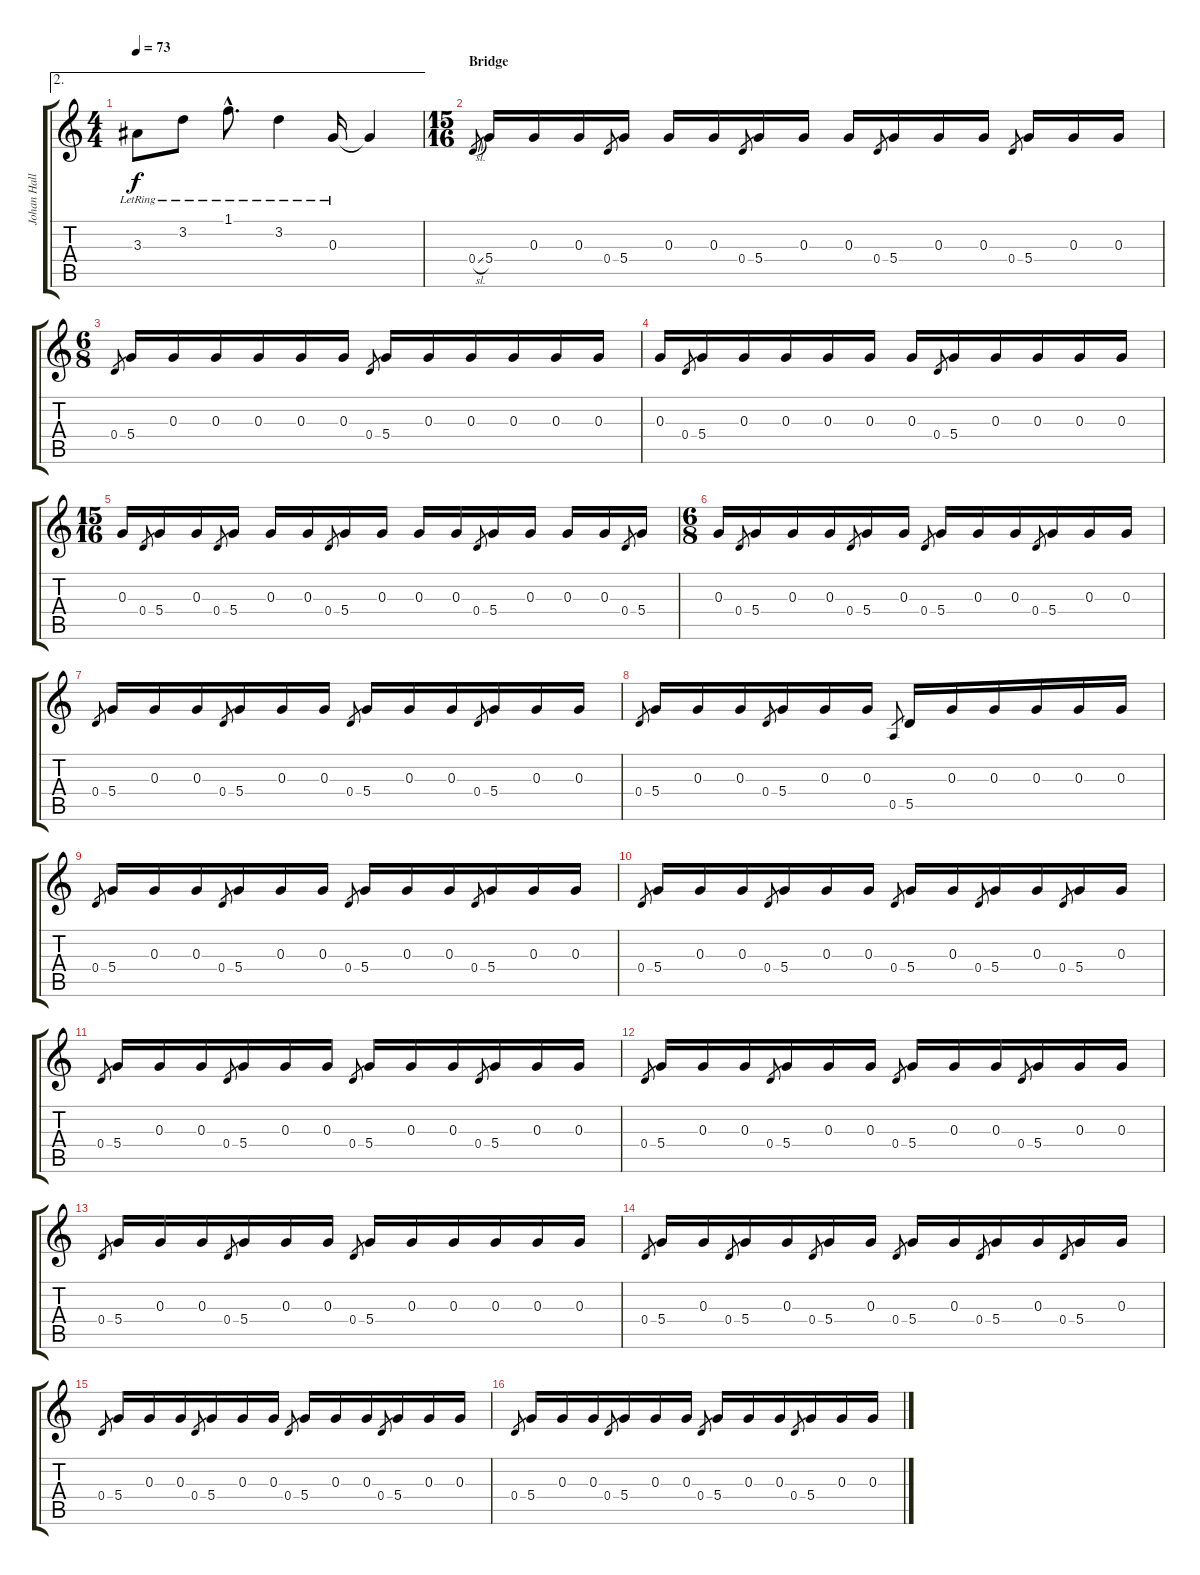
\track ("Johan Hallgren" "Johan Hall") {instrument overdrivenguitar}
\staff {score tabs}
\tuning (E4 B3 G3 D3 A2 D2) {hide}
\ae 2
\ts (4 4)
\tempo 73
\clef g2
\ks c
3.3{lr}.8{dy f} 3.2{lr}.8 1.1{hac lr}.8{d} 3.2{lr}.4 0.3{lr}.16 0.3{t}.4 |
\ts (15 16)
\section ("" "Bridge")
0.4{sl}.8{gr} 5.4.16 0.3.16 0.3.16 0.4.8{gr} 5.4.16 0.3.16 0.3.16 0.4.8{gr} 5.4.16 0.3.16 0.3.16 0.4.8{gr} 5.4.16 0.3.16 0.3.16 0.4.8{gr} 5.4.16 0.3.16 0.3.16 |
\ts (6 8)
0.4.8{gr} 5.4.16 0.3.16 0.3.16 0.3.16 0.3.16 0.3.16 0.4.8{gr} 5.4.16 0.3.16 0.3.16 0.3.16 0.3.16 0.3.16 |
0.3.16 0.4.8{gr} 5.4.16 0.3.16 0.3.16 0.3.16 0.3.16 0.3.16 0.4.8{gr} 5.4.16 0.3.16 0.3.16 0.3.16 0.3.16 |
\ts (15 16)
0.3.16 0.4.8{gr} 5.4.16 0.3.16 0.4.8{gr} 5.4.16 0.3.16 0.3.16 0.4.8{gr} 5.4.16 0.3.16 0.3.16 0.3.16 0.4.8{gr} 5.4.16 0.3.16 0.3.16 0.3.16 0.4.8{gr} 5.4.16 |
\ts (6 8)
0.3.16 0.4.8{gr} 5.4.16 0.3.16 0.3.16 0.4.8{gr} 5.4.16 0.3.16 0.4.8{gr} 5.4.16 0.3.16 0.3.16 0.4.8{gr} 5.4.16 0.3.16 0.3.16 |
0.4.8{gr} 5.4.16 0.3.16 0.3.16 0.4.8{gr} 5.4.16 0.3.16 0.3.16 0.4.8{gr} 5.4.16 0.3.16 0.3.16 0.4.8{gr} 5.4.16 0.3.16 0.3.16 |
0.4.8{gr} 5.4.16 0.3.16 0.3.16 0.4.8{gr} 5.4.16 0.3.16 0.3.16 0.5.8{gr} 5.5.16 0.3.16 0.3.16 0.3.16 0.3.16 0.3.16 |
0.4.8{gr} 5.4.16 0.3.16 0.3.16 0.4.8{gr} 5.4.16 0.3.16 0.3.16 0.4.8{gr} 5.4.16 0.3.16 0.3.16 0.4.8{gr} 5.4.16 0.3.16 0.3.16 |
0.4.8{gr} 5.4.16 0.3.16 0.3.16 0.4.8{gr} 5.4.16 0.3.16 0.3.16 0.4.8{gr} 5.4.16 0.3.16 0.4.8{gr} 5.4.16 0.3.16 0.4.8{gr} 5.4.16 0.3.16 |
0.4.8{gr} 5.4.16 0.3.16 0.3.16 0.4.8{gr} 5.4.16 0.3.16 0.3.16 0.4.8{gr} 5.4.16 0.3.16 0.3.16 0.4.8{gr} 5.4.16 0.3.16 0.3.16 |
0.4.8{gr} 5.4.16 0.3.16 0.3.16 0.4.8{gr} 5.4.16 0.3.16 0.3.16 0.4.8{gr} 5.4.16 0.3.16 0.3.16 0.4.8{gr} 5.4.16 0.3.16 0.3.16 |
0.4.8{gr} 5.4.16 0.3.16 0.3.16 0.4.8{gr} 5.4.16 0.3.16 0.3.16 0.4.8{gr} 5.4.16 0.3.16 0.3.16 0.3.16 0.3.16 0.3.16 |
0.4.8{gr} 5.4.16 0.3.16 0.4.8{gr} 5.4.16 0.3.16 0.4.8{gr} 5.4.16 0.3.16 0.4.8{gr} 5.4.16 0.3.16 0.4.8{gr} 5.4.16 0.3.16 0.4.8{gr} 5.4.16 0.3.16 |
0.4.8{gr} 5.4.16 0.3.16 0.3.16 0.4.8{gr} 5.4.16 0.3.16 0.3.16 0.4.8{gr} 5.4.16 0.3.16 0.3.16 0.4.8{gr} 5.4.16 0.3.16 0.3.16 |
0.4.8{gr} 5.4.16 0.3.16 0.3.16 0.4.8{gr} 5.4.16 0.3.16 0.3.16 0.4.8{gr} 5.4.16 0.3.16 0.3.16 0.4.8{gr} 5.4.16 0.3.16 0.3.16
